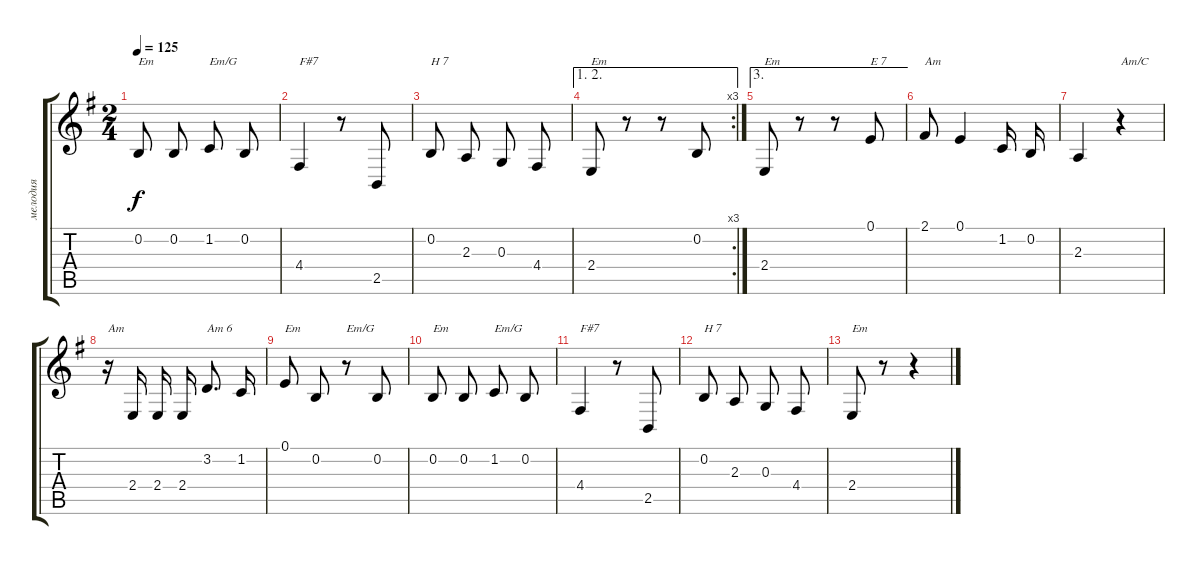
\track ("мелодия" "мелодия") {instrument accordion}
\staff {score tabs}
\tuning (E4 B3 G3 D3 A2 E2) {hide}
\ts (2 4)
\tempo 125
\clef g2
\ks eminor
0.2.8{txt "Em" dy f beam split} 0.2.8 1.2.8{txt "Em/G" beam split} 0.2.8 |
4.4.4{txt "F#7"} r.8 2.5.8 |
0.2.8{txt "H 7" beam split} 2.3.8 0.3.8{beam split} 4.4.8 |
\ae (1 2)
\rc 3
2.4.8{txt "Em"} r.8 r.8 0.2.8 |
\ae 3
2.4.8{txt "Em"} r.8 r.8 0.1.8{txt "E 7"} |
2.1.8{txt "Am"} 0.1.4 1.2.16{beam split} 0.2.16 |
2.3.4 r.4{txt "Am/C"} |
r.16{txt "Am"} 2.4.16{beam split} 2.4.16{beam split} 2.4.16 3.2.8{d txt "Am 6" beam split} 1.2.16 |
0.1.8{txt "Em" beam split} 0.2.8 r.8{txt "Em/G"} 0.2.8 |
0.2.8{txt "Em" beam split} 0.2.8 1.2.8{txt "Em/G" beam split} 0.2.8 |
4.4.4{txt "F#7"} r.8 2.5.8 |
0.2.8{txt "H 7" beam split} 2.3.8 0.3.8{beam split} 4.4.8 |
2.4.8{txt "Em"} r.8 r.4
